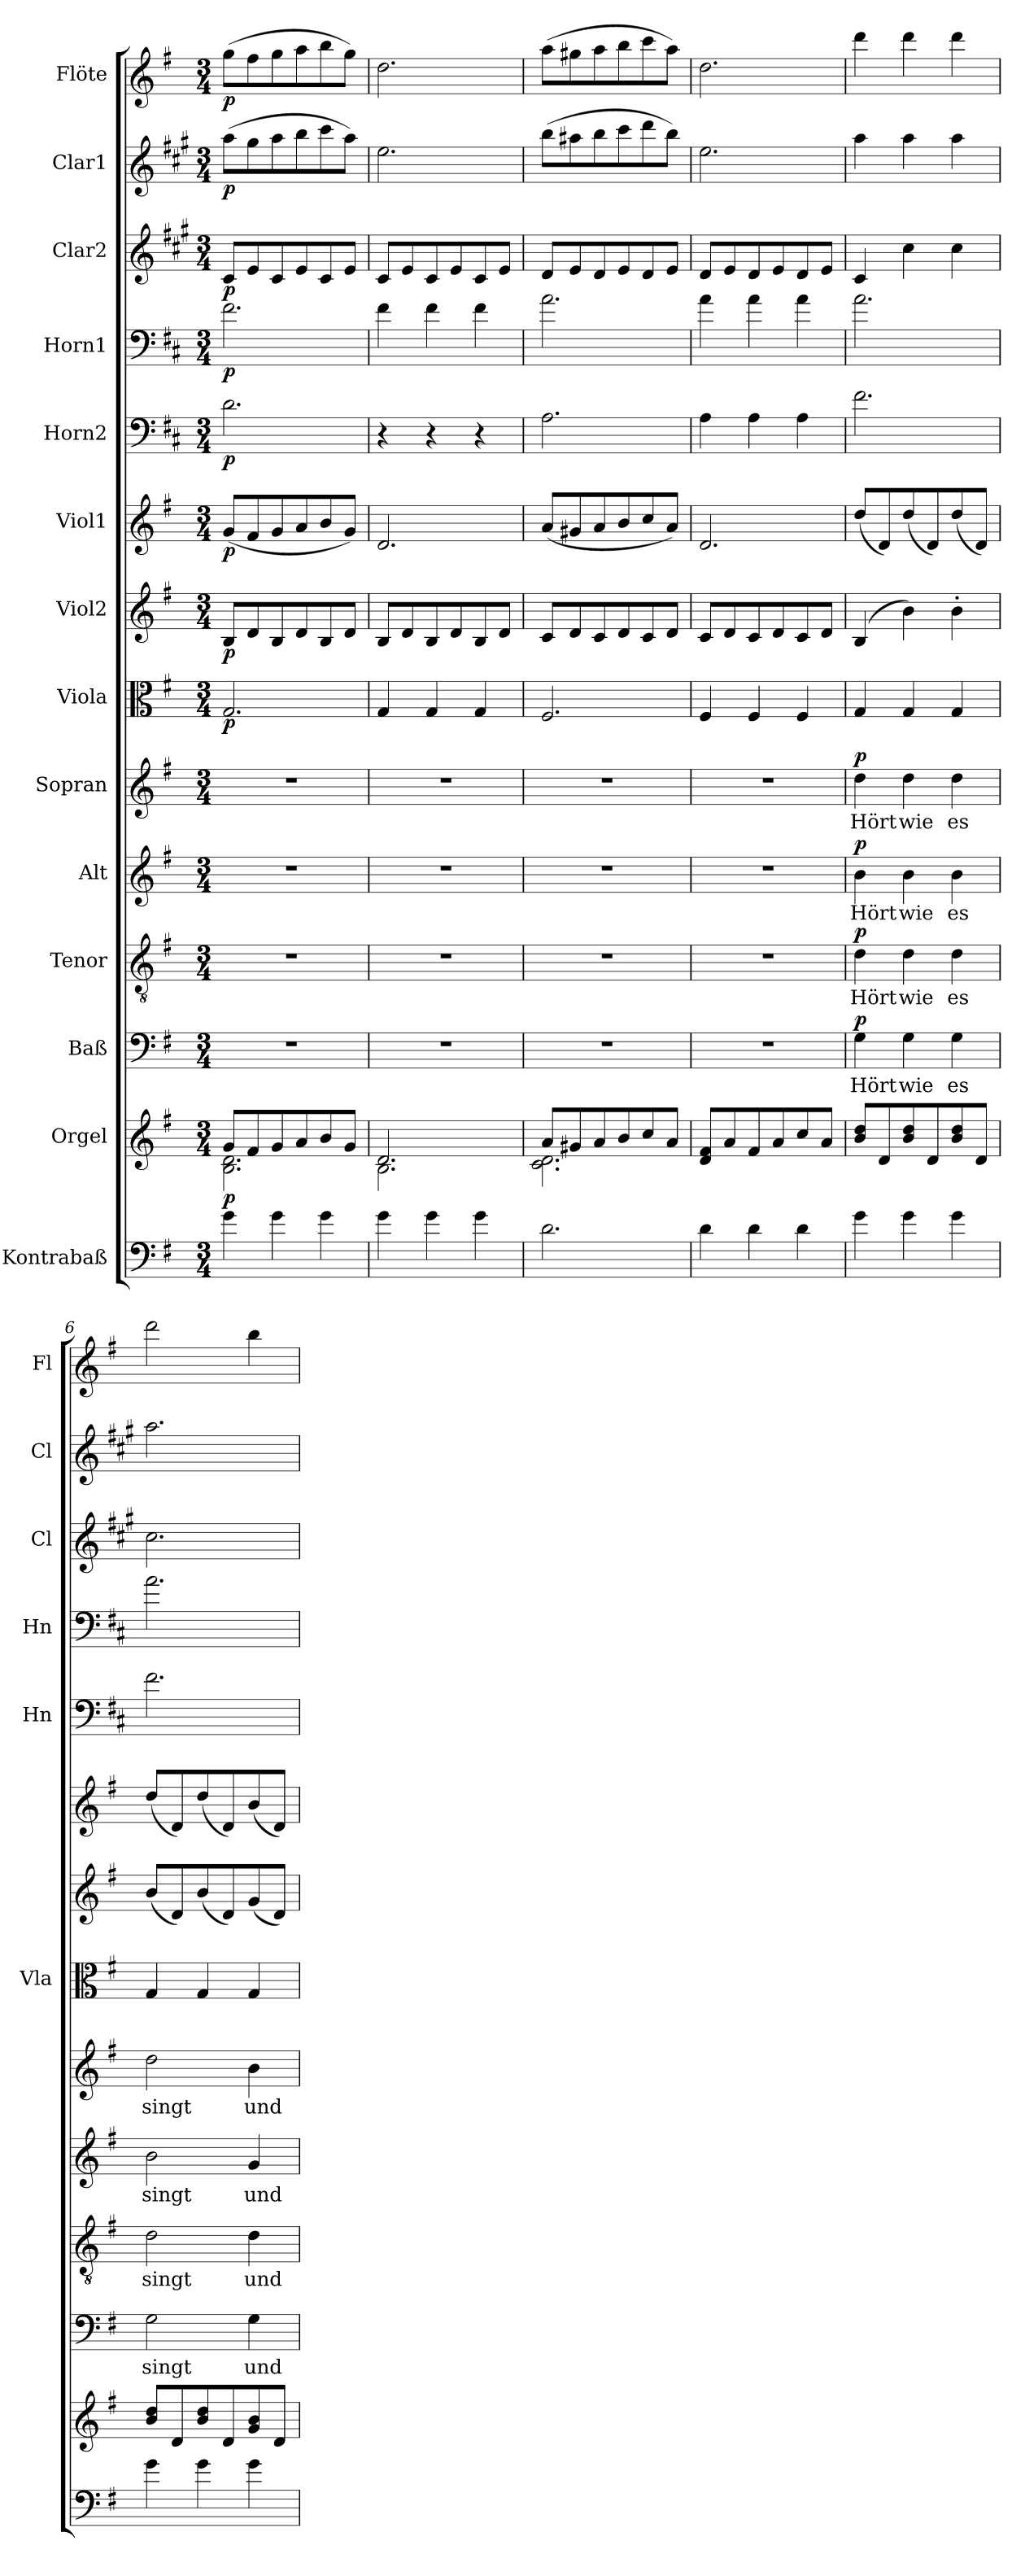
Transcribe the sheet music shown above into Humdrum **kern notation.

**kern	**dynam	**kern	**kern	**text	**dynam	**kern	**text	**dynam	**kern	**text	**dynam	**kern	**text	**dynam	**kern	**dynam	**kern	**dynam	**kern	**dynam	**kern	**dynam	**kern	**dynam	**kern	**dynam	**kern	**dynam	**kern	**dynam
*part14	*part14	*part13	*part12	*part12	*part12	*part11	*part11	*part11	*part10	*part10	*part10	*part9	*part9	*part9	*part8	*part8	*part7	*part7	*part6	*part6	*part5	*part5	*part4	*part4	*part3	*part3	*part2	*part2	*part1	*part1
*staff14	*staff14	*staff13	*staff12	*staff12	*staff12	*staff11	*staff11	*staff11	*staff10	*staff10	*staff10	*staff9	*staff9	*staff9	*staff8	*staff8	*staff7	*staff7	*staff6	*staff6	*staff5	*staff5	*staff4	*staff4	*staff3	*staff3	*staff2	*staff2	*staff1	*staff1
*I"Kontrabaß	*	*I"Orgel	*I"Baß	*	*	*I"Tenor	*	*	*I"Alt	*	*	*I"Sopran	*	*	*I"Viola	*	*I"Viol2	*	*I"Viol1	*	*I"Horn2	*	*I"Horn1	*	*I"Clar2	*	*I"Clar1	*	*I"Flöte	*
*	*	*	*	*	*	*	*	*	*	*	*	*	*	*	*I'Vla	*	*	*	*	*	*I'Hn	*	*I'Hn	*	*I'Cl	*	*I'Cl	*	*I'Fl	*
*clefF4	*	*clefG2	*clefF4	*	*	*clefGv2	*	*	*clefG2	*	*	*clefG2	*	*	*clefC3	*	*clefG2	*	*clefG2	*	*clefF4	*	*clefF4	*	*clefG2	*	*clefG2	*	*clefG2	*
*ITrd7c12	*	*	*	*	*	*	*	*	*	*	*	*	*	*	*	*	*	*	*	*	*ITrd4c7	*	*ITrd4c7	*	*ITrd1c2	*	*ITrd1c2	*	*	*
*k[f#]	*	*k[f#]	*k[f#]	*	*	*k[f#]	*	*	*k[f#]	*	*	*k[f#]	*	*	*k[f#]	*	*k[f#]	*	*k[f#]	*	*k[f#]	*	*k[f#]	*	*k[f#]	*	*k[f#]	*	*k[f#]	*
*G:	*	*G:	*G:	*	*	*G:	*	*	*G:	*	*	*G:	*	*	*G:	*	*G:	*	*G:	*	*G:	*	*G:	*	*G:	*	*G:	*	*G:	*
*M3/4	*	*M3/4	*M3/4	*	*	*M3/4	*	*	*M3/4	*	*	*M3/4	*	*	*M3/4	*	*M3/4	*	*M3/4	*	*M3/4	*	*M3/4	*	*M3/4	*	*M3/4	*	*M3/4	*
=1	=1	=1	=1	=1	=1	=1	=1	=1	=1	=1	=1	=1	=1	=1	=1	=1	=1	=1	=1	=1	=1	=1	=1	=1	=1	=1	=1	=1	=1	=1
*	*	*^	*	*	*	*	*	*	*	*	*	*	*	*	*	*	*	*	*	*	*	*	*	*	*	*	*	*	*	*
!	!LO:DY:a	!	!	!	!	!	!	!	!	!	!	!	!	!	!	!	!LO:DY:b	!	!LO:DY:b	!	!LO:DY:b	!	!LO:DY:b	!	!LO:DY:b	!	!LO:DY:b	!	!LO:DY:b	!	!LO:DY:b
4G\	p	8g/L	2.B\ 2.d\	2.r	.	.	2.r	.	.	2.r	.	.	2.r	.	.	2.G/	p	8B/L	p	(<8g/L	p	2.G\	p	2.B\	p	8B/L	p	(>8gg\L	p	(>8gg\L	p
.	.	8f#/	.	.	.	.	.	.	.	.	.	.	.	.	.	.	.	8d/	.	8f#/	.	.	.	.	.	8d/	.	8ff#\	.	8ff#\	.
4G\	.	8g/	.	.	.	.	.	.	.	.	.	.	.	.	.	.	.	8B/	.	8g/	.	.	.	.	.	8B/	.	8gg\	.	8gg\	.
.	.	8a/	.	.	.	.	.	.	.	.	.	.	.	.	.	.	.	8d/	.	8a/	.	.	.	.	.	8d/	.	8aa\	.	8aa\	.
4G\	.	8b/	.	.	.	.	.	.	.	.	.	.	.	.	.	.	.	8B/	.	8b/	.	.	.	.	.	8B/	.	8bb\	.	8bb\	.
.	.	8g/J	.	.	.	.	.	.	.	.	.	.	.	.	.	.	.	8d/J	.	8g/J)	.	.	.	.	.	8d/J	.	8gg\J)	.	8gg\J)	.
=2	=2	=2	=2	=2	=2	=2	=2	=2	=2	=2	=2	=2	=2	=2	=2	=2	=2	=2	=2	=2	=2	=2	=2	=2	=2	=2	=2	=2	=2	=2	=2
4G\	.	2.d/	2.B\	2.r	.	.	2.r	.	.	2.r	.	.	2.r	.	.	4G/	.	8B/L	.	2.d/	.	4r	.	4B\	.	8B/L	.	2.dd\	.	2.dd\	.
.	.	.	.	.	.	.	.	.	.	.	.	.	.	.	.	.	.	8d/	.	.	.	.	.	.	.	8d/	.	.	.	.	.
4G\	.	.	.	.	.	.	.	.	.	.	.	.	.	.	.	4G/	.	8B/	.	.	.	4r	.	4B\	.	8B/	.	.	.	.	.
.	.	.	.	.	.	.	.	.	.	.	.	.	.	.	.	.	.	8d/	.	.	.	.	.	.	.	8d/	.	.	.	.	.
4G\	.	.	.	.	.	.	.	.	.	.	.	.	.	.	.	4G/	.	8B/	.	.	.	4r	.	4B\	.	8B/	.	.	.	.	.
.	.	.	.	.	.	.	.	.	.	.	.	.	.	.	.	.	.	8d/J	.	.	.	.	.	.	.	8d/J	.	.	.	.	.
=3	=3	=3	=3	=3	=3	=3	=3	=3	=3	=3	=3	=3	=3	=3	=3	=3	=3	=3	=3	=3	=3	=3	=3	=3	=3	=3	=3	=3	=3	=3	=3
2.D\	.	8a/L	2.c\ 2.d\	2.r	.	.	2.r	.	.	2.r	.	.	2.r	.	.	2.F#/	.	8c/L	.	(<8a/L	.	2.D\	.	2.d\	.	8c/L	.	(>8aa\L	.	(>8aa\L	.
.	.	8g#X/	.	.	.	.	.	.	.	.	.	.	.	.	.	.	.	8d/	.	8g#X/	.	.	.	.	.	8d/	.	8gg#X\	.	8gg#X\	.
.	.	8a/	.	.	.	.	.	.	.	.	.	.	.	.	.	.	.	8c/	.	8a/	.	.	.	.	.	8c/	.	8aa\	.	8aa\	.
.	.	8b/	.	.	.	.	.	.	.	.	.	.	.	.	.	.	.	8d/	.	8b/	.	.	.	.	.	8d/	.	8bb\	.	8bb\	.
.	.	8cc/	.	.	.	.	.	.	.	.	.	.	.	.	.	.	.	8c/	.	8cc/	.	.	.	.	.	8c/	.	8ccc\	.	8ccc\	.
.	.	8a/J	.	.	.	.	.	.	.	.	.	.	.	.	.	.	.	8d/J	.	8a/J)	.	.	.	.	.	8d/J	.	8aa\J)	.	8aa\J)	.
*	*	*v	*v	*	*	*	*	*	*	*	*	*	*	*	*	*	*	*	*	*	*	*	*	*	*	*	*	*	*	*	*
=4	=4	=4	=4	=4	=4	=4	=4	=4	=4	=4	=4	=4	=4	=4	=4	=4	=4	=4	=4	=4	=4	=4	=4	=4	=4	=4	=4	=4	=4	=4
4D\	.	8d/ 8f#/L	2.r	.	.	2.r	.	.	2.r	.	.	2.r	.	.	4F#/	.	8c/L	.	2.d/	.	4D\	.	4d\	.	8c/L	.	2.dd\	.	2.dd\	.
.	.	8a/	.	.	.	.	.	.	.	.	.	.	.	.	.	.	8d/	.	.	.	.	.	.	.	8d/	.	.	.	.	.
4D\	.	8f#/	.	.	.	.	.	.	.	.	.	.	.	.	4F#/	.	8c/	.	.	.	4D\	.	4d\	.	8c/	.	.	.	.	.
.	.	8a/	.	.	.	.	.	.	.	.	.	.	.	.	.	.	8d/	.	.	.	.	.	.	.	8d/	.	.	.	.	.
4D\	.	8cc/	.	.	.	.	.	.	.	.	.	.	.	.	4F#/	.	8c/	.	.	.	4D\	.	4d\	.	8c/	.	.	.	.	.
.	.	8a/J	.	.	.	.	.	.	.	.	.	.	.	.	.	.	8d/J	.	.	.	.	.	.	.	8d/J	.	.	.	.	.
!!LO:PB:g=z
=5	=5	=5	=5	=5	=5	=5	=5	=5	=5	=5	=5	=5	=5	=5	=5	=5	=5	=5	=5	=5	=5	=5	=5	=5	=5	=5	=5	=5	=5	=5
!	!	!	!	!LO:LY:b	!LO:DY:a	!	!LO:LY:b	!LO:DY:a	!	!LO:LY:b	!LO:DY:a	!	!LO:LY:b	!LO:DY:a	!	!	!	!	!	!	!	!	!	!	!	!	!	!	!	!
4G\	.	8b/ 8dd/L	4G\	Hört	p	4d\	Hört	p	4b\	Hört	p	4dd\	Hört	p	4G/	.	(4B/	.	(<8dd/L	.	2.B\	.	2.d\	.	4B/	.	4gg\	.	4ddd\	.
.	.	8d/	.	.	.	.	.	.	.	.	.	.	.	.	.	.	.	.	8d/)	.	.	.	.	.	.	.	.	.	.	.
!	!	!	!	!LO:LY:b	!	!	!LO:LY:b	!	!	!LO:LY:b	!	!	!LO:LY:b	!	!	!	!	!	!	!	!	!	!	!	!	!	!	!	!	!
4G\	.	8b/ 8dd/	4G\	wie	.	4d\	wie	.	4b\	wie	.	4dd\	wie	.	4G/	.	4b\)	.	(<8dd/	.	.	.	.	.	4b\	.	4gg\	.	4ddd\	.
.	.	8d/	.	.	.	.	.	.	.	.	.	.	.	.	.	.	.	.	8d/)	.	.	.	.	.	.	.	.	.	.	.
!	!	!	!	!LO:LY:b	!	!	!LO:LY:b	!	!	!LO:LY:b	!	!	!LO:LY:b	!	!	!	!	!	!	!	!	!	!	!	!	!	!	!	!	!
4G\	.	8b/ 8dd/	4G\	es	.	4d\	es	.	4b\	es	.	4dd\	es	.	4G/	.	4b'>\	.	(<8dd/	.	.	.	.	.	4b\	.	4gg\	.	4ddd\	.
.	.	8d/J	.	.	.	.	.	.	.	.	.	.	.	.	.	.	.	.	8d/J)	.	.	.	.	.	.	.	.	.	.	.
=6	=6	=6	=6	=6	=6	=6	=6	=6	=6	=6	=6	=6	=6	=6	=6	=6	=6	=6	=6	=6	=6	=6	=6	=6	=6	=6	=6	=6	=6	=6
!	!	!	!	!LO:LY:b	!	!	!LO:LY:b	!	!	!LO:LY:b	!	!	!LO:LY:b	!	!	!	!	!	!	!	!	!	!	!	!	!	!	!	!	!
4G\	.	8b/ 8dd/L	2G\	singt	.	2d\	singt	.	2b\	singt	.	2dd\	singt	.	4G/	.	(<8b/L	.	(<8dd/L	.	2.B\	.	2.d\	.	2.b\	.	2.gg\	.	2ddd\	.
.	.	8d/	.	.	.	.	.	.	.	.	.	.	.	.	.	.	8d/)	.	8d/)	.	.	.	.	.	.	.	.	.	.	.
4G\	.	8b/ 8dd/	.	.	.	.	.	.	.	.	.	.	.	.	4G/	.	(<8b/	.	(<8dd/	.	.	.	.	.	.	.	.	.	.	.
.	.	8d/	.	.	.	.	.	.	.	.	.	.	.	.	.	.	8d/)	.	8d/)	.	.	.	.	.	.	.	.	.	.	.
!	!	!	!	!LO:LY:b	!	!	!LO:LY:b	!	!	!LO:LY:b	!	!	!LO:LY:b	!	!	!	!	!	!	!	!	!	!	!	!	!	!	!	!	!
4G\	.	8g/ 8b/	4G\	und	.	4d\	und	.	4g/	und	.	4b\	und	.	4G/	.	(<8g/	.	(<8b/	.	.	.	.	.	.	.	.	.	4bb\	.
.	.	8d/J	.	.	.	.	.	.	.	.	.	.	.	.	.	.	8d/J)	.	8d/J)	.	.	.	.	.	.	.	.	.	.	.
=	=	=	=	=	=	=	=	=	=	=	=	=	=	=	=	=	=	=	=	=	=	=	=	=	=	=	=	=	=	=
*-	*-	*-	*-	*-	*-	*-	*-	*-	*-	*-	*-	*-	*-	*-	*-	*-	*-	*-	*-	*-	*-	*-	*-	*-	*-	*-	*-	*-	*-	*-
